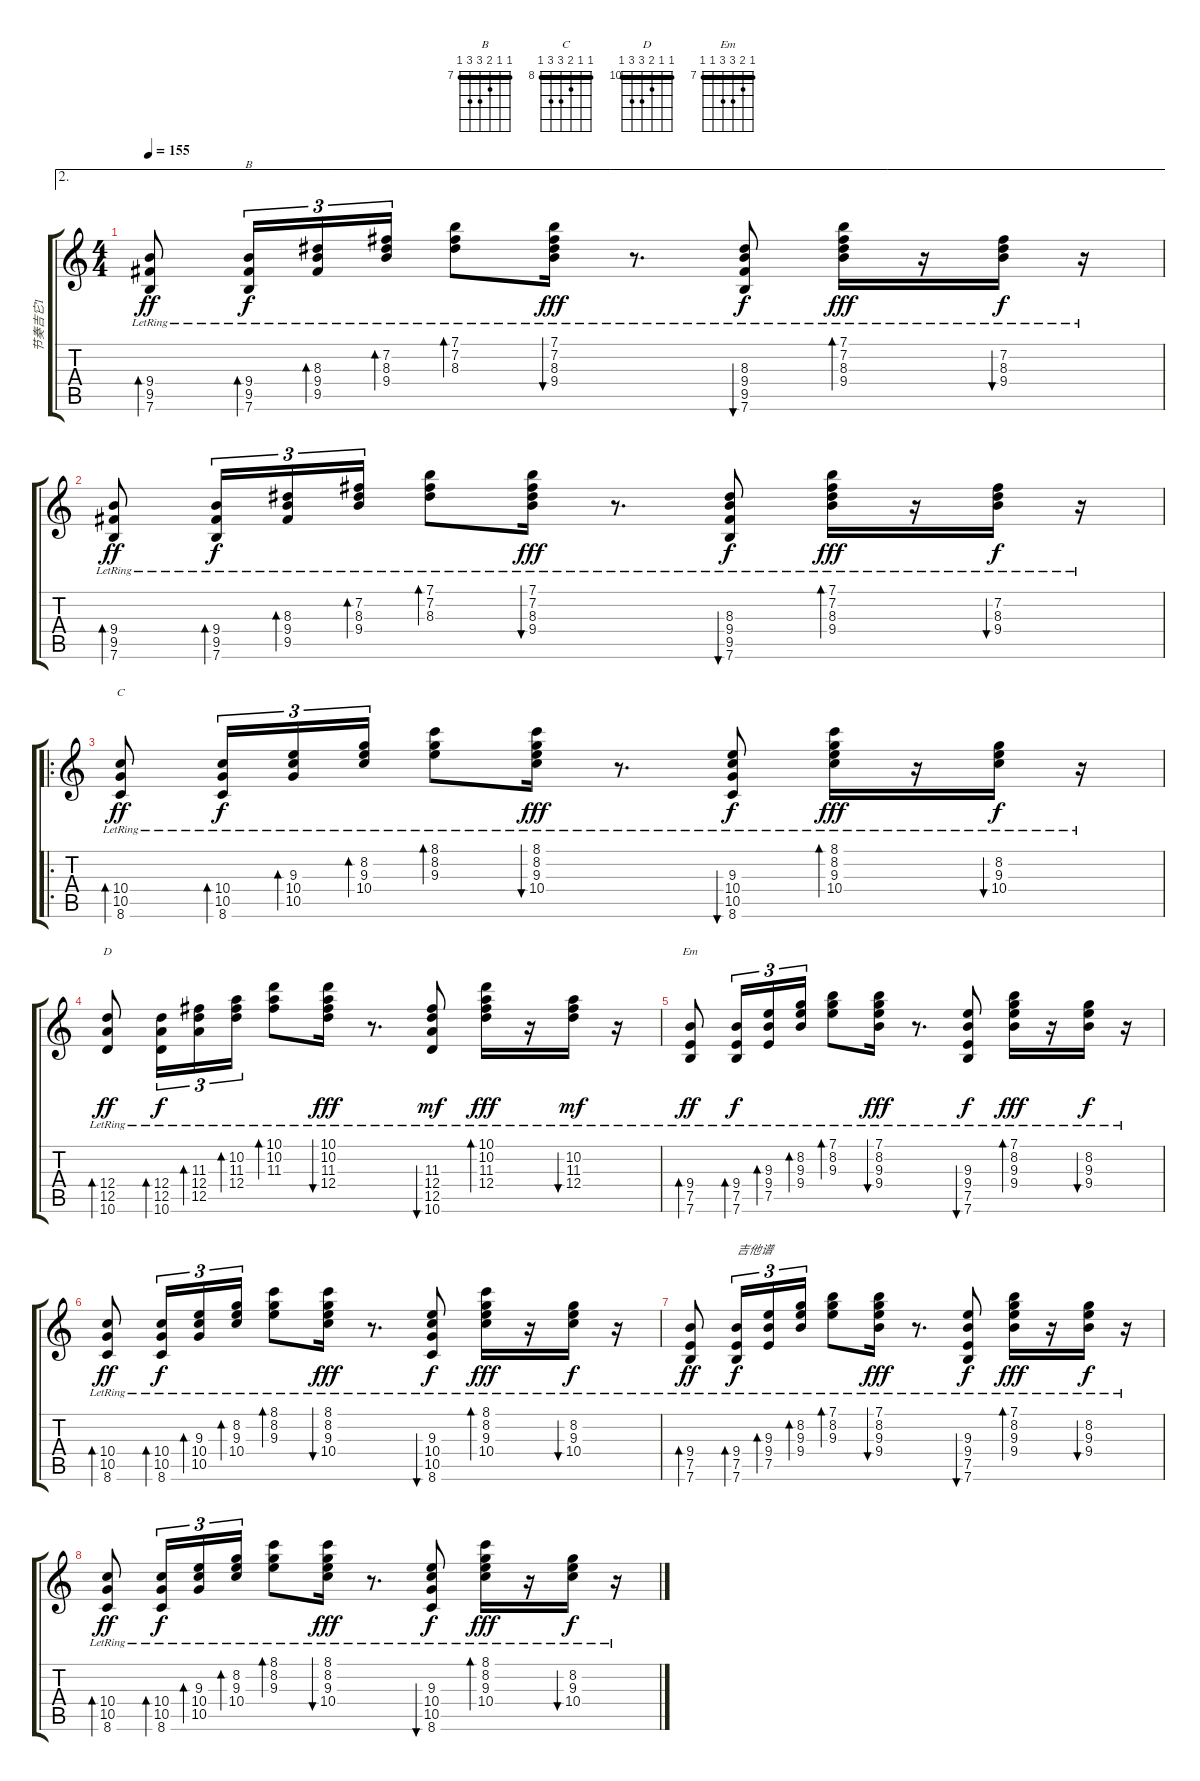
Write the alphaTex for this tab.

\track ("节奏吉它1" "节奏吉它1") {instrument acousticguitarsteel}
\staff {score tabs}
\tuning (E4 B3 G3 D3 A2 E2) {hide}
\chord ("B" 7 7 8 9 9 7) {firstfret 7 barre 7}
\chord ("C" 8 8 9 10 10 8) {firstfret 8 barre 8}
\chord ("D" 10 10 11 12 12 10) {firstfret 10 barre 10}
\chord ("Em" 7 8 9 9 7 7) {firstfret 7 barre 7}
\ae 2
\ts (4 4)
\tempo 155
\clef g2
\ks c
(9.4{lr} 9.5{lr} 7.6{lr}).8{bd 120 dy ff} (9.4{lr} 9.5{lr} 7.6{lr}).16{tu (3 2) bd 120 ch "B" dy f} (8.3{lr} 9.4{lr} 9.5{lr}).16{tu (3 2) bd 120} (7.2{lr} 8.3{lr} 9.4{lr}).16{tu (3 2) bd 120} (7.1{lr} 7.2{lr} 8.3{lr}).8{bd 120} (7.1{lr} 7.2{lr} 8.3{lr} 9.4{lr}).16{bu 120 dy fff} r.8{d} (8.3{lr} 9.4{lr} 9.5{lr} 7.6{lr}).8{bu 120 dy f} (7.1{lr} 7.2{lr} 8.3{lr} 9.4{lr}).16{bd 120 dy fff} r.16 (7.2{lr} 8.3{lr} 9.4{lr}).16{bu 120 dy f} r.16 |
(9.4{lr} 9.5{lr} 7.6{lr}).8{bd 120 dy ff} (9.4{lr} 9.5{lr} 7.6{lr}).16{tu (3 2) bd 120 dy f} (8.3{lr} 9.4{lr} 9.5{lr}).16{tu (3 2) bd 120} (7.2{lr} 8.3{lr} 9.4{lr}).16{tu (3 2) bd 120} (7.1{lr} 7.2{lr} 8.3{lr}).8{bd 120} (7.1{lr} 7.2{lr} 8.3{lr} 9.4{lr}).16{bu 120 dy fff} r.8{d} (8.3{lr} 9.4{lr} 9.5{lr} 7.6{lr}).8{bu 120 dy f} (7.1{lr} 7.2{lr} 8.3{lr} 9.4{lr}).16{bd 120 dy fff} r.16 (7.2{lr} 8.3{lr} 9.4{lr}).16{bu 120 dy f} r.16 |
\ro
(10.4{lr} 10.5{lr} 8.6{lr}).8{bd 120 ch "C" dy ff} (10.4{lr} 10.5{lr} 8.6{lr}).16{tu (3 2) bd 120 dy f} (9.3{lr} 10.4{lr} 10.5{lr}).16{tu (3 2) bd 120} (8.2{lr} 9.3{lr} 10.4{lr}).16{tu (3 2) bd 120} (8.1{lr} 8.2{lr} 9.3{lr}).8{bd 120} (8.1{lr} 8.2{lr} 9.3{lr} 10.4{lr}).16{bu 120 dy fff} r.8{d} (9.3{lr} 10.4{lr} 10.5{lr} 8.6{lr}).8{bu 120 dy f} (8.1{lr} 8.2{lr} 9.3{lr} 10.4{lr}).16{bd 120 dy fff} r.16 (8.2{lr} 9.3{lr} 10.4{lr}).16{bu 120 dy f} r.16 |
(12.4{lr} 12.5{lr} 10.6{lr}).8{bd 120 ch "D" dy ff} (12.4{lr} 12.5{lr} 10.6{lr}).16{tu (3 2) bd 120 dy f} (11.3{lr} 12.4{lr} 12.5{lr}).16{tu (3 2) bd 120} (10.2{lr} 11.3{lr} 12.4{lr}).16{tu (3 2) bd 120} (10.1{lr} 10.2{lr} 11.3{lr}).8{bd 120} (10.1{lr} 10.2{lr} 11.3{lr} 12.4{lr}).16{bu 120 dy fff} r.8{d} (11.3{lr} 12.4{lr} 12.5{lr} 10.6{lr}).8{bu 120 dy mf} (10.1{lr} 10.2{lr} 11.3{lr} 12.4{lr}).16{bd 120 dy fff} r.16 (10.2{lr} 11.3{lr} 12.4{lr}).16{bu 120 dy mf} r.16 |
(9.4{lr} 7.5{lr} 7.6{lr}).8{bd 120 ch "Em" dy ff} (9.4{lr} 7.5{lr} 7.6{lr}).16{tu (3 2) bd 120 dy f} (9.3{lr} 9.4{lr} 7.5{lr}).16{tu (3 2) bd 120} (8.2{lr} 9.3{lr} 9.4{lr}).16{tu (3 2) bd 120} (7.1{lr} 8.2{lr} 9.3{lr}).8{bd 120} (7.1{lr} 8.2{lr} 9.3{lr} 9.4{lr}).16{bu 120 dy fff} r.8{d} (9.3{lr} 9.4{lr} 7.5{lr} 7.6{lr}).8{bu 120 dy f} (7.1{lr} 8.2{lr} 9.3{lr} 9.4{lr}).16{bd 120 dy fff} r.16 (8.2{lr} 9.3{lr} 9.4{lr}).16{bu 120 dy f} r.16 |
(10.4{lr} 10.5{lr} 8.6{lr}).8{bd 120 dy ff} (10.4{lr} 10.5{lr} 8.6{lr}).16{tu (3 2) bd 120 dy f} (9.3{lr} 10.4{lr} 10.5{lr}).16{tu (3 2) bd 120} (8.2{lr} 9.3{lr} 10.4{lr}).16{tu (3 2) bd 120} (8.1{lr} 8.2{lr} 9.3{lr}).8{bd 120} (8.1{lr} 8.2{lr} 9.3{lr} 10.4{lr}).16{bu 120 dy fff} r.8{d} (9.3{lr} 10.4{lr} 10.5{lr} 8.6{lr}).8{bu 120 dy f} (8.1{lr} 8.2{lr} 9.3{lr} 10.4{lr}).16{bd 120 dy fff} r.16 (8.2{lr} 9.3{lr} 10.4{lr}).16{bu 120 dy f} r.16 |
(9.4{lr} 7.5{lr} 7.6{lr}).8{bd 120 dy ff} (9.4{lr} 7.5{lr} 7.6{lr}).16{tu (3 2) bd 120 txt "吉他谱" dy f} (9.3{lr} 9.4{lr} 7.5{lr}).16{tu (3 2) bd 120} (8.2{lr} 9.3{lr} 9.4{lr}).16{tu (3 2) bd 120} (7.1{lr} 8.2{lr} 9.3{lr}).8{bd 120} (7.1{lr} 8.2{lr} 9.3{lr} 9.4{lr}).16{bu 120 dy fff} r.8{d} (9.3{lr} 9.4{lr} 7.5{lr} 7.6{lr}).8{bu 120 dy f} (7.1{lr} 8.2{lr} 9.3{lr} 9.4{lr}).16{bd 120 dy fff} r.16 (8.2{lr} 9.3{lr} 9.4{lr}).16{bu 120 dy f} r.16 |
(10.4{lr} 10.5{lr} 8.6{lr}).8{bd 120 dy ff} (10.4{lr} 10.5{lr} 8.6{lr}).16{tu (3 2) bd 120 dy f} (9.3{lr} 10.4{lr} 10.5{lr}).16{tu (3 2) bd 120} (8.2{lr} 9.3{lr} 10.4{lr}).16{tu (3 2) bd 120} (8.1{lr} 8.2{lr} 9.3{lr}).8{bd 120} (8.1{lr} 8.2{lr} 9.3{lr} 10.4{lr}).16{bu 120 dy fff} r.8{d} (9.3{lr} 10.4{lr} 10.5{lr} 8.6{lr}).8{bu 120 dy f} (8.1{lr} 8.2{lr} 9.3{lr} 10.4{lr}).16{bd 120 dy fff} r.16 (8.2{lr} 9.3{lr} 10.4{lr}).16{bu 120 dy f} r.16
